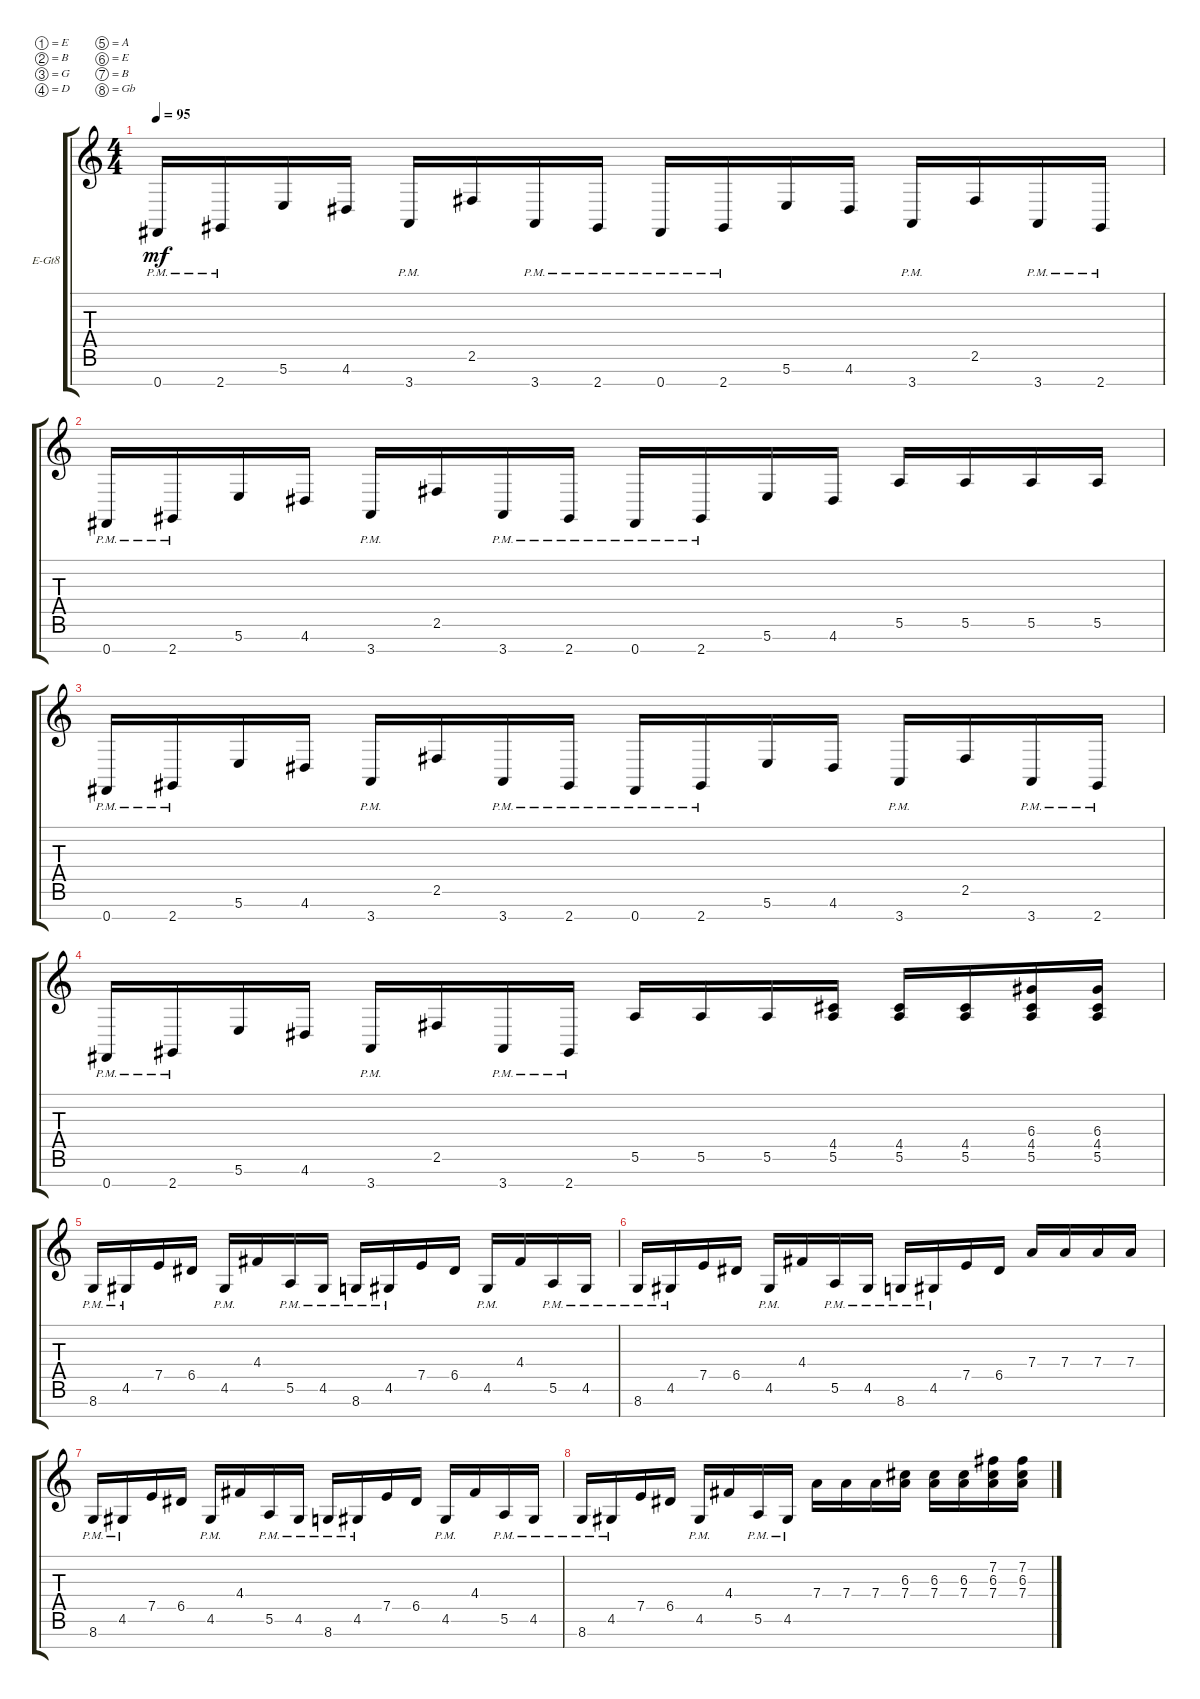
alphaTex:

\defaultSystemsLayout 4
\bracketExtendMode groupsimilarinstruments
\firstSystemTrackNameOrientation horizontal
\otherSystemsTrackNameOrientation horizontal
\track ("Electric Guitar" "E-Gt8") {instrument distortionguitar}
\staff {score tabs}
\tuning (E4 B3 G3 D3 A2 E2 B1 Gb1)
\ts (4 4)
\tempo 95
\clef g2
\ks c
0.8{pm}.16{dy mf} 2.8{pm}.16 5.7.16 4.7.16 3.8{pm}.16 2.6.16 3.8{pm}.16 2.8{pm}.16 0.8{pm}.16 2.8{pm}.16 5.7.16 4.7.16 3.8{pm}.16 2.6.16 3.8{pm}.16 2.8{pm}.16 |
0.8{pm}.16 2.8{pm}.16 5.7.16 4.7.16 3.8{pm}.16 2.6.16 3.8{pm}.16 2.8{pm}.16 0.8{pm}.16 2.8{pm}.16 5.7.16 4.7.16 5.6.16 5.6.16 5.6.16 5.6.16 |
0.8{pm}.16 2.8{pm}.16 5.7.16 4.7.16 3.8{pm}.16 2.6.16 3.8{pm}.16 2.8{pm}.16 0.8{pm}.16 2.8{pm}.16 5.7.16 4.7.16 3.8{pm}.16 2.6.16 3.8{pm}.16 2.8{pm}.16 |
0.8{pm}.16 2.8{pm}.16 5.7.16 4.7.16 3.8{pm}.16 2.6.16 3.8{pm}.16 2.8{pm}.16 5.6.16 5.6.16 5.6.16 (5.6 4.5).16 (5.6 4.5).16 (5.6 4.5).16 (5.6 4.5 6.4).16 (5.6 4.5 6.4).16 |
8.7{pm}.16 4.6{pm}.16 7.5.16 6.5.16 4.6{pm}.16 4.4.16 5.6{pm}.16 4.6{pm}.16 8.7{pm}.16 4.6{pm}.16 7.5.16 6.5.16 4.6{pm}.16 4.4.16 5.6{pm}.16 4.6{pm}.16 |
8.7{pm}.16 4.6{pm}.16 7.5.16 6.5.16 4.6{pm}.16 4.4.16 5.6{pm}.16 4.6{pm}.16 8.7{pm}.16 4.6{pm}.16 7.5.16 6.5.16 7.4.16 7.4.16 7.4.16 7.4.16 |
8.7{pm}.16 4.6{pm}.16 7.5.16 6.5.16 4.6{pm}.16 4.4.16 5.6{pm}.16 4.6{pm}.16 8.7{pm}.16 4.6{pm}.16 7.5.16 6.5.16 4.6{pm}.16 4.4.16 5.6{pm}.16 4.6{pm}.16 |
8.7{pm}.16 4.6{pm}.16 7.5.16 6.5.16 4.6{pm}.16 4.4.16 5.6{pm}.16 4.6{pm}.16 7.4.16 7.4.16 7.4.16 (7.4 6.3).16 (7.4 6.3).16 (7.4 6.3).16 (7.4 6.3 7.2).16 (7.4 6.3 7.2).16
